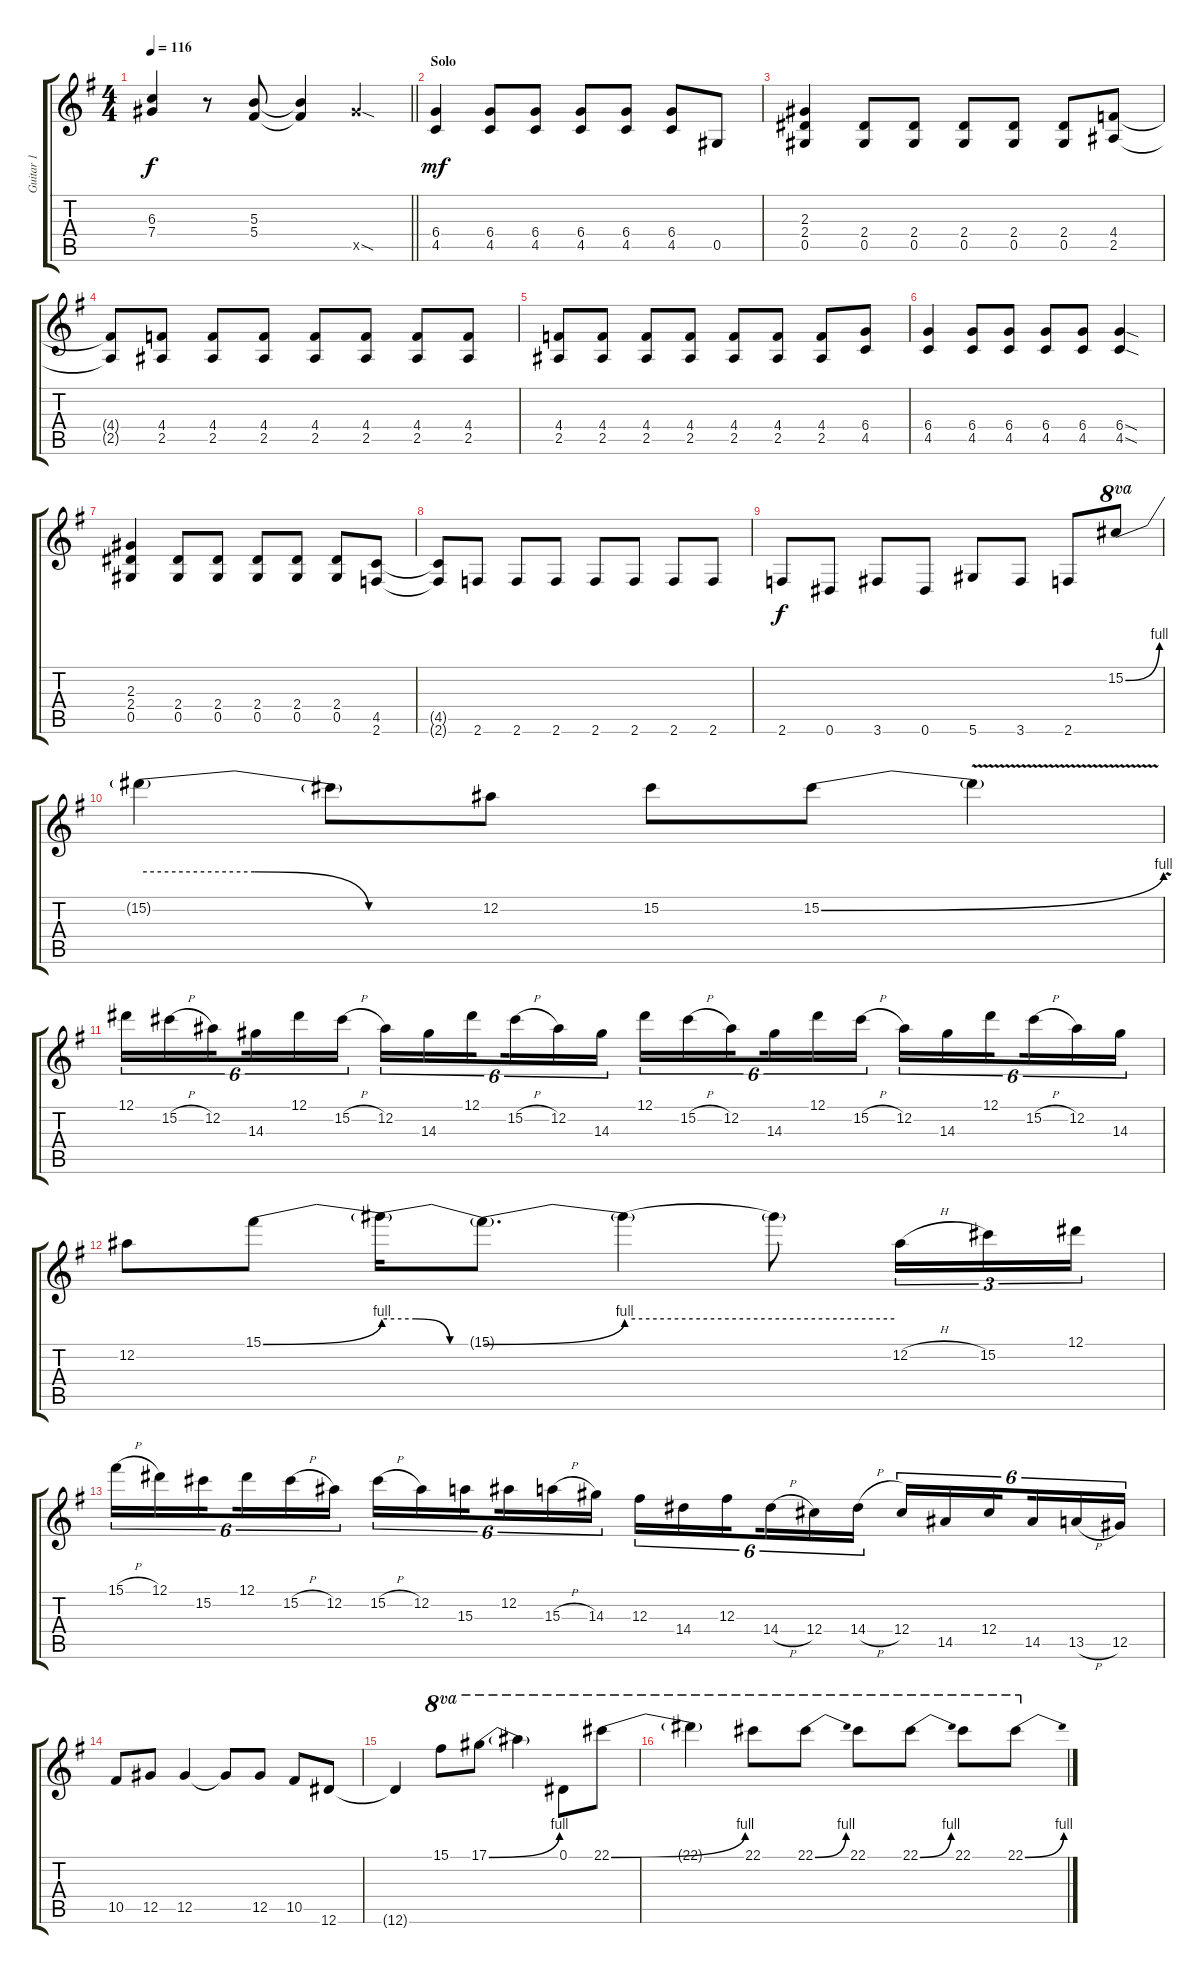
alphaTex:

\track ("Guitar 1" "Guitar 1") {instrument distortionguitar}
\staff {score tabs}
\tuning (Eb4 Bb3 Gb3 Db3 Ab2 Eb2) {hide}
\ts (4 4)
\tempo 116
\clef g2
\barLineRight lightlight
\ks g
(6.3 7.4).4{dy f} r.8 (5.3 5.4).8 (5.3{t} 5.4{t}).4 12.5{sod x}.4 |
\section ("" "Solo")
(6.4 4.5).4{dy mf} (6.4 4.5).8 (6.4 4.5).8 (6.4 4.5).8 (6.4 4.5).8 (6.4 4.5).8 0.5.8 |
(2.3 2.4 0.5).4 (2.4 0.5).8 (2.4 0.5).8 (2.4 0.5).8 (2.4 0.5).8 (2.4 0.5).8 (4.4 2.5).8 |
(4.4{t} 2.5{t}).8 (4.4 2.5).8 (4.4 2.5).8 (4.4 2.5).8 (4.4 2.5).8 (4.4 2.5).8 (4.4 2.5).8 (4.4 2.5).8 |
(4.4 2.5).8 (4.4 2.5).8 (4.4 2.5).8 (4.4 2.5).8 (4.4 2.5).8 (4.4 2.5).8 (4.4 2.5).8 (6.4 4.5).8 |
(6.4 4.5).4 (6.4 4.5).8 (6.4 4.5).8 (6.4 4.5).8 (6.4 4.5).8 (6.4{sod} 4.5{sod}).4 |
(2.3 2.4 0.5).4 (2.4 0.5).8 (2.4 0.5).8 (2.4 0.5).8 (2.4 0.5).8 (2.4 0.5).8 (4.5 2.6).8 |
(4.5{t} 2.6{t}).8 2.6.8 2.6.8 2.6.8 2.6.8 2.6.8 2.6.8 2.6.8 |
2.6.8{dy f} 0.6.8 3.6.8 0.6.8 5.6.8 3.6.8 2.6.8 15.2{be (bend 0 0 60 4)}.8{ot 8va} |
15.2{be (custom 0 4 20 4 40 0 60 0) t}.4 15.2{t}.8 12.2.8 15.2.8 15.2{be (bend 0 0 60 4)}.8 15.2{v t}.4 |
12.1.16{tu (6 4)} 15.2{h}.16{tu (6 4)} 12.2.16{tu (6 4) beam splitsecondary} 14.3.16{tu (6 4)} 12.1.16{tu (6 4)} 15.2{h}.16{tu (6 4)} 12.2.16{tu (6 4)} 14.3.16{tu (6 4)} 12.1.16{tu (6 4) beam splitsecondary} 15.2{h}.16{tu (6 4)} 12.2.16{tu (6 4)} 14.3.16{tu (6 4)} 12.1.16{tu (6 4)} 15.2{h}.16{tu (6 4)} 12.2.16{tu (6 4) beam splitsecondary} 14.3.16{tu (6 4)} 12.1.16{tu (6 4)} 15.2{h}.16{tu (6 4)} 12.2.16{tu (6 4)} 14.3.16{tu (6 4)} 12.1.16{tu (6 4) beam splitsecondary} 15.2{h}.16{tu (6 4)} 12.2.16{tu (6 4)} 14.3.16{tu (6 4)} |
12.2.8 15.1{be (bend 0 0 60 4)}.8 15.1{be (custom 0 4 20 4 40 0 60 0) t}.16 15.1{be (bend 0 0 60 4) t}.8{d} 15.1{be (hold 0 4 60 4) t}.4 15.1{t}.8 12.2{h}.16{tu (3 2)} 15.2.16{tu (3 2)} 12.1.16{tu (3 2)} |
15.1{h}.16{tu (6 4)} 12.1.16{tu (6 4)} 15.2.16{tu (6 4) beam splitsecondary} 12.1.16{tu (6 4)} 15.2{h}.16{tu (6 4)} 12.2.16{tu (6 4)} 15.2{h}.16{tu (6 4)} 12.2.16{tu (6 4)} 15.3.16{tu (6 4) beam splitsecondary} 12.2.16{tu (6 4)} 15.3{h}.16{tu (6 4)} 14.3.16{tu (6 4)} 12.3.16{tu (6 4)} 14.4.16{tu (6 4)} 12.3.16{tu (6 4) beam splitsecondary} 14.4{h}.16{tu (6 4)} 12.4.16{tu (6 4)} 14.4{h}.16{tu (6 4)} 12.4.16{tu (6 4)} 14.5.16{tu (6 4)} 12.4.16{tu (6 4) beam splitsecondary} 14.5.16{tu (6 4)} 13.5{h}.16{tu (6 4)} 12.5.16{tu (6 4)} |
10.5.8 12.5.8 12.5.4 12.5{t}.8 12.5.8 10.5.8 12.6.8 |
12.6{t}.4 15.1.8{ot 8va} 17.1{be (bend 0 0 60 4)}.8{ot 8va} 17.1{t}.4{ot 8va} 0.1.8{ot 8va} 22.1{be (bend 0 0 60 4)}.8{ot 8va} |
22.1{t}.4{ot 8va} 22.1.8{ot 8va} 22.1{be (bend 0 0 60 4)}.8{ot 8va} 22.1.8{ot 8va} 22.1{be (bend 0 0 60 4)}.8{ot 8va} 22.1.8{ot 8va} 22.1{be (bend 0 0 60 4)}.8{ot 8va}
